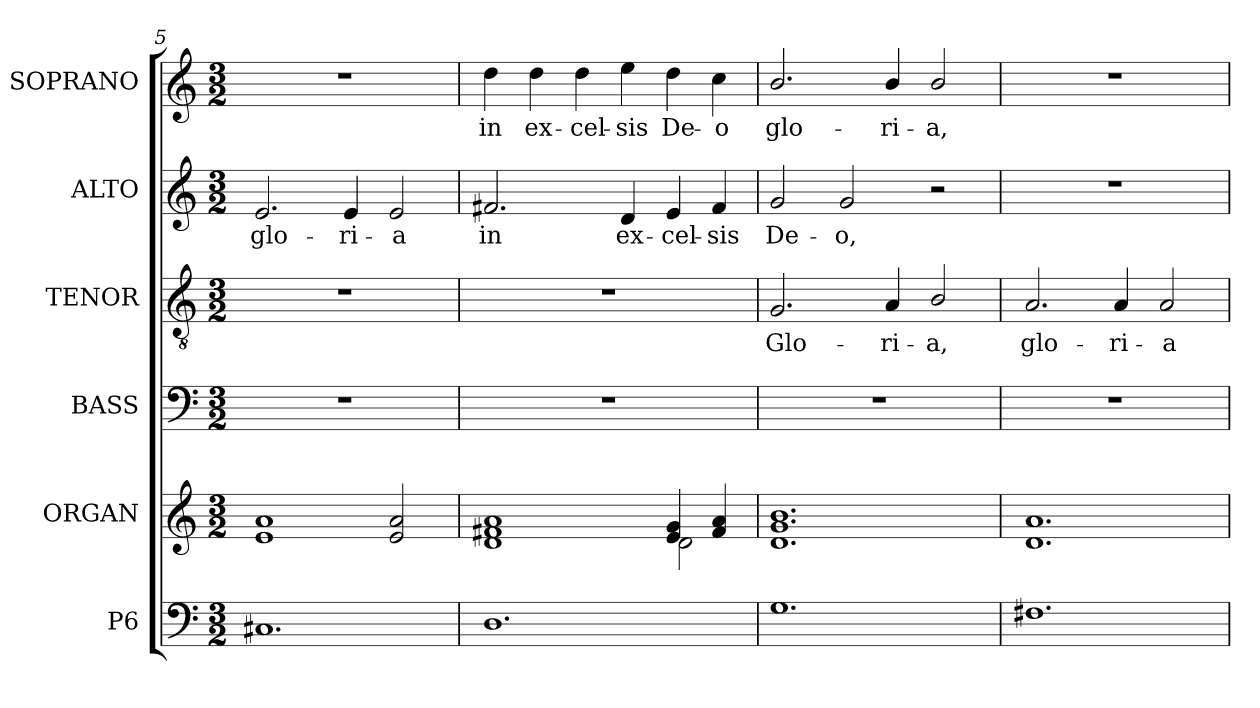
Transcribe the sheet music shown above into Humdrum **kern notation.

**kern	**kern	**kern	**kern	**text	**kern	**text	**kern	**text
*part6	*part5	*part4	*part3	*part3	*part2	*part2	*part1	*part1
*staff6	*staff5	*staff4	*staff3	*staff3	*staff2	*staff2	*staff1	*staff1
*I"P6	*I"ORGAN	*I"BASS	*I"TENOR	*	*I"ALTO	*	*I"SOPRANO	*
*	*I'A.	*I'B.	*I'T.	*	*I'A.	*	*I'S.	*
*clefF4	*clefG2	*clefF4	*clefGv2	*	*clefG2	*	*clefG2	*
*	*	*	*ITrd7c12	*	*	*	*	*
*k[]	*k[]	*k[]	*k[]	*	*k[]	*	*k[]	*
*C:	*C:	*C:	*C:	*	*C:	*	*C:	*
*M3/2	*M3/2	*M3/2	*M3/2	*	*M3/2	*	*M3/2	*
=5	=5	=5	=5	=5	=5	=5	=5	=5
!	!	!LO:N:vis=1	!LO:N:vis=1	!	!	!	!	!
!	!	!	!	!	!	!LO:LY:b:color=#000000	!LO:N:vis=1	!
1.C#Xi	1ei 1ai	1.r	1.r	.	2.ei/	glo-	1.r	.
!	!	!	!	!	!	!LO:LY:b:color=#000000	!	!
.	.	.	.	.	4ei/	-ri-	.	.
!	!	!	!	!	!	!LO:LY:b:color=#000000	!	!
.	2ei/ 2ai	.	.	.	2ei/	-a	.	.
=6	=6	=6	=6	=6	=6	=6	=6	=6
*	*^	*	*	*	*	*	*	*
!	!	!	!LO:N:vis=1	!LO:N:vis=1	!	!	!	!	!
!	!	!	!	!	!	!	!LO:LY:b:color=#000000	!	!
!	!	!	!	!	!	!	!	!	!LO:LY:b:color=#000000
1.Di	1f#Xi 1ai	1di	1.r	1.r	.	2.f#Xi/	in	4ddi\	in
!	!	!	!	!	!	!	!	!	!LO:LY:b:color=#000000
.	.	.	.	.	.	.	.	4ddi\	ex-
!	!	!	!	!	!	!	!	!	!LO:LY:b:color=#000000
.	.	.	.	.	.	.	.	4ddi\	-cel-
!	!	!	!	!	!	!	!LO:LY:b:color=#000000	!	!
!	!	!	!	!	!	!	!	!	!LO:LY:b:color=#000000
.	.	.	.	.	.	4di/	ex-	4eei\	-sis
!	!	!	!	!	!	!	!LO:LY:b:color=#000000	!	!
!	!	!	!	!	!	!	!	!	!LO:LY:b:color=#000000
.	4ei/ 4gi	2di\	.	.	.	4ei/	-cel-	4ddi\	De-
!	!	!	!	!	!	!	!LO:LY:b:color=#000000	!	!
!	!	!	!	!	!	!	!	!	!LO:LY:b:color=#000000
.	4f#i/ 4ai	.	.	.	.	4f#i/	-sis	4cci\	-o
*	*v	*v	*	*	*	*	*	*	*
!!LO:LB:g=z
=7	=7	=7	=7	=7	=7	=7	=7	=7
!	!	!LO:N:vis=1	!	!	!	!	!	!
!	!	!	!	!LO:LY:b:color=#000000	!	!	!	!
!	!	!	!	!	!	!LO:LY:b:color=#000000	!	!
!	!	!	!	!	!	!	!	!LO:LY:b:color=#000000
1.Gi	1.di 1.gi 1.bi	1.r	2.GGi/	Glo-	2gi/	De-	2.bi/	glo-
!	!	!	!	!	!	!LO:LY:b:color=#000000	!	!
.	.	.	.	.	2gi/	-o,	.	.
!	!	!	!	!LO:LY:b:color=#000000	!	!	!	!
!	!	!	!	!	!	!	!	!LO:LY:b:color=#000000
.	.	.	4AAi/	-ri-	.	.	4bi/	-ri-
!	!	!	!	!LO:LY:b:color=#000000	!	!	!	!
!	!	!	!	!	!	!	!	!LO:LY:b:color=#000000
.	.	.	2BBi/	-a,	2r	.	2bi/	-a,
=8	=8	=8	=8	=8	=8	=8	=8	=8
!	!	!LO:N:vis=1	!	!	!	!	!	!
!	!	!	!	!LO:LY:b:color=#000000	!LO:N:vis=1	!	!LO:N:vis=1	!
1.F#Xi	1.di 1.ai	1.r	2.AAi/	glo-	1.r	.	1.r	.
!	!	!	!	!LO:LY:b:color=#000000	!	!	!	!
.	.	.	4AAi/	-ri-	.	.	.	.
!	!	!	!	!LO:LY:b:color=#000000	!	!	!	!
.	.	.	2AAi/	-a	.	.	.	.
=	=	=	=	=	=	=	=	=
*-	*-	*-	*-	*-	*-	*-	*-	*-
